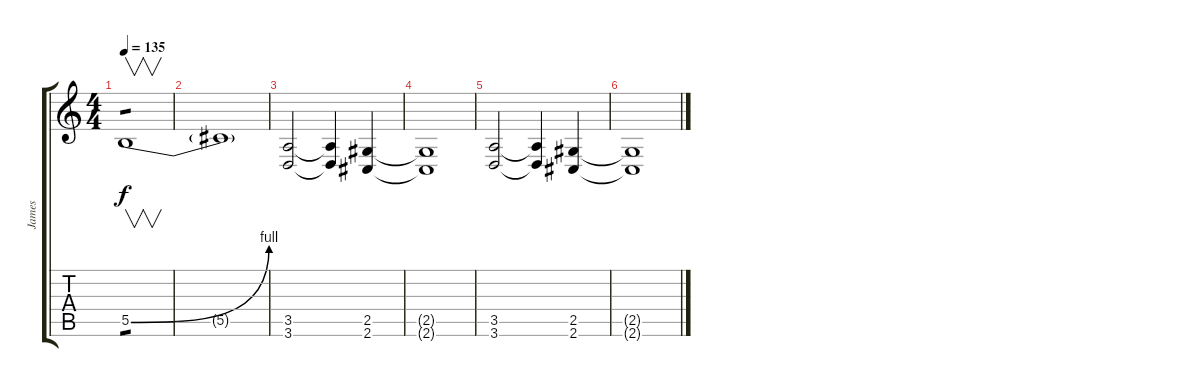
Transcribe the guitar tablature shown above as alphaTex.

\track ("James" "James") {instrument overdrivenguitar}
\staff {score tabs}
\tuning (Db4 Ab3 E3 B2 Gb2 B1) {hide}
\ts (4 4)
\tempo 135
\clef g2
\ks c
5.5{be (bend 0 0 60 4)}.1{v tp 1 dy f} |
5.5{t}.1 |
(3.5 3.6).2 (3.5{t} 3.6{t}).4 (2.5 2.6).4 |
(2.5{t} 2.6{t}).1 |
(3.5 3.6).2 (3.5{t} 3.6{t}).4 (2.5 2.6).4 |
(2.5{t} 2.6{t}).1
